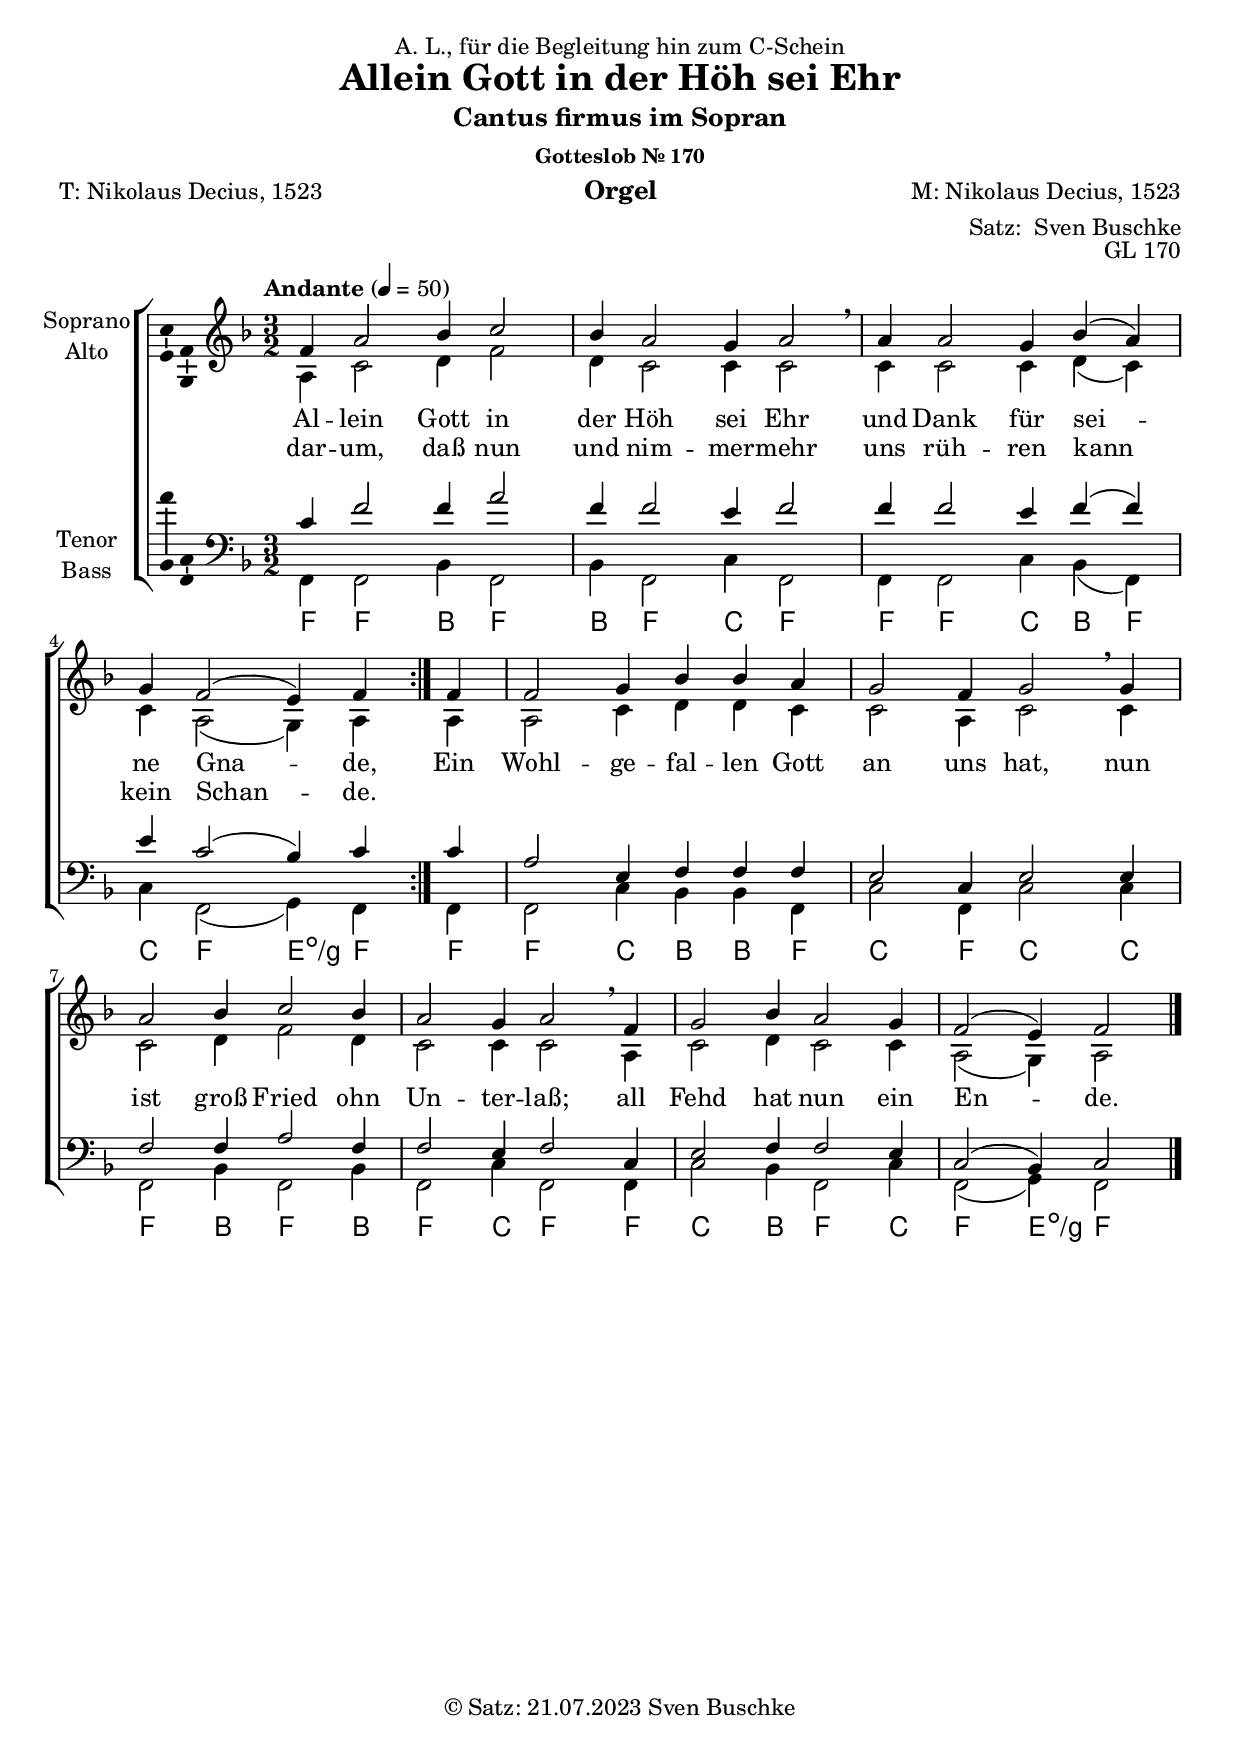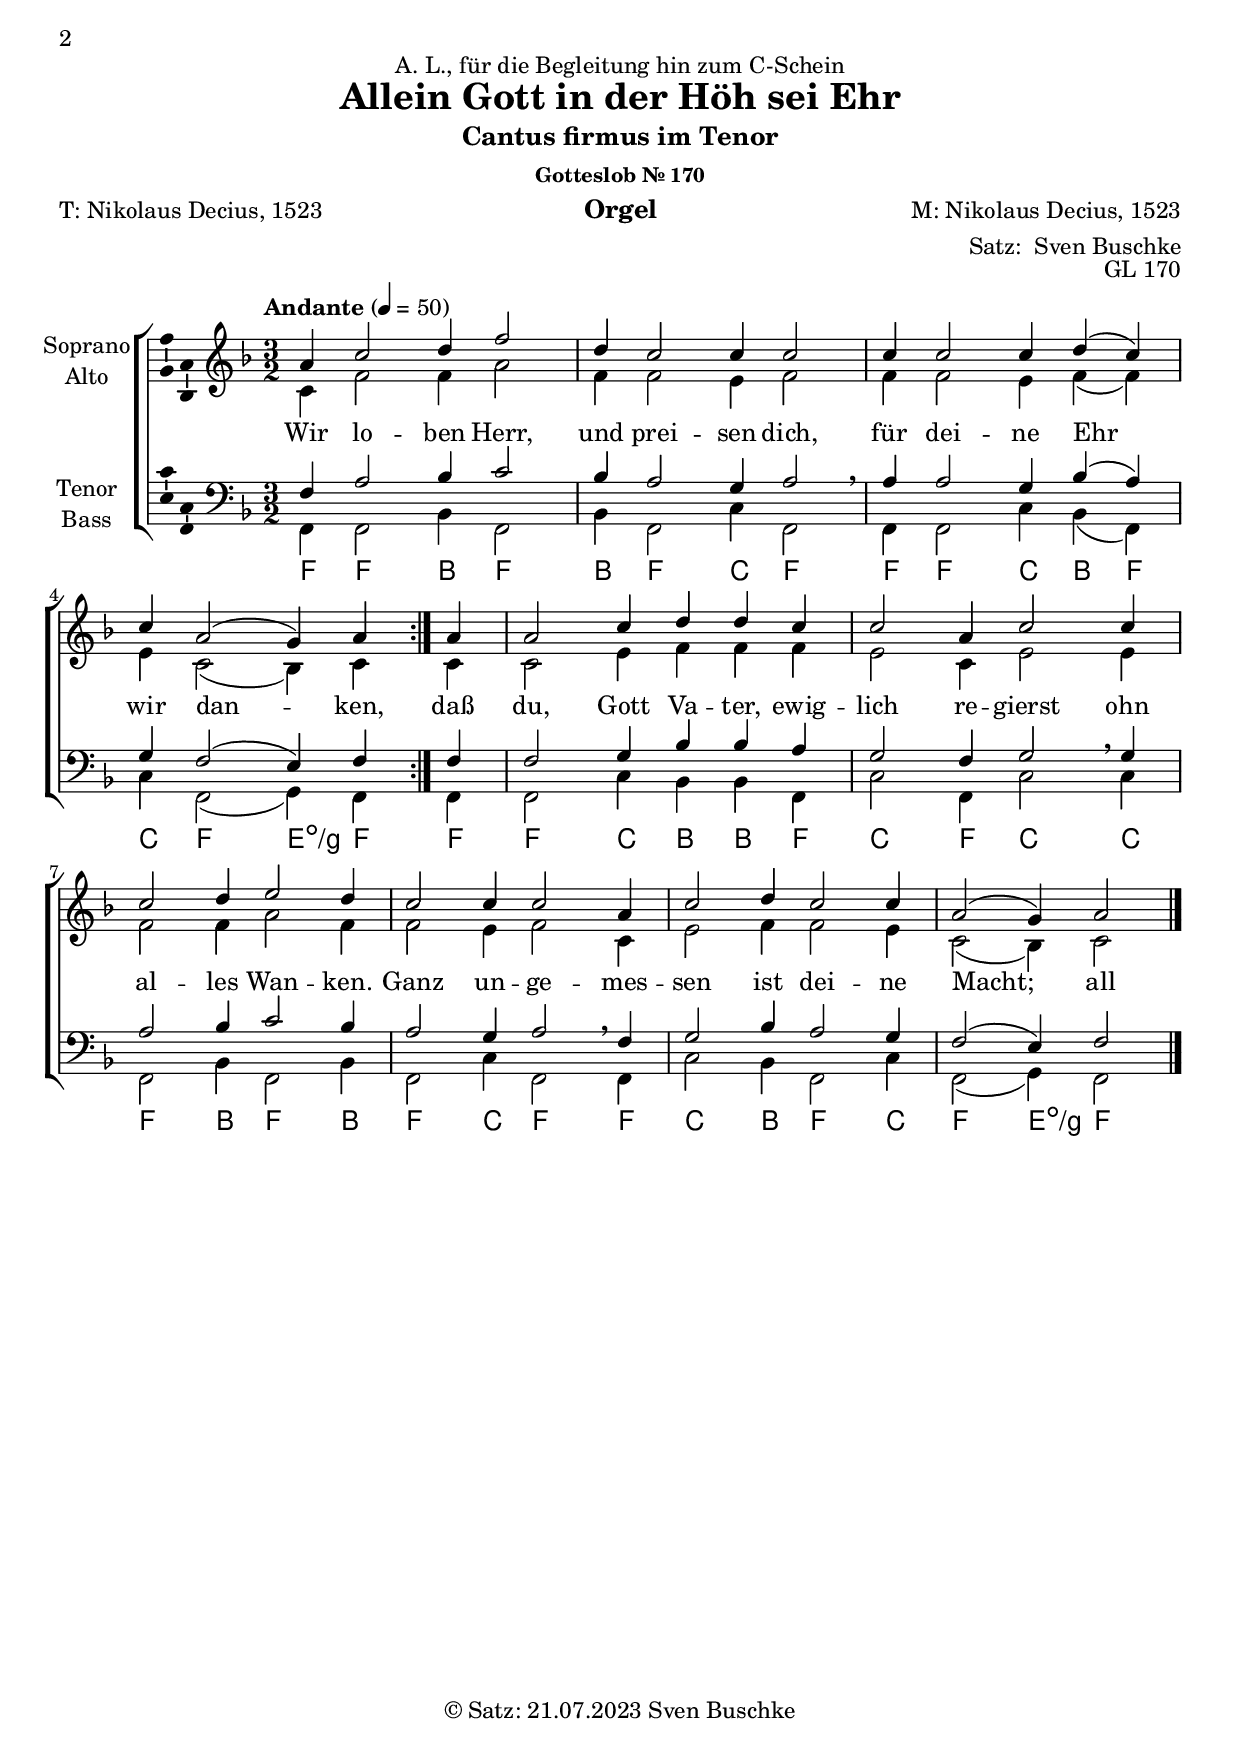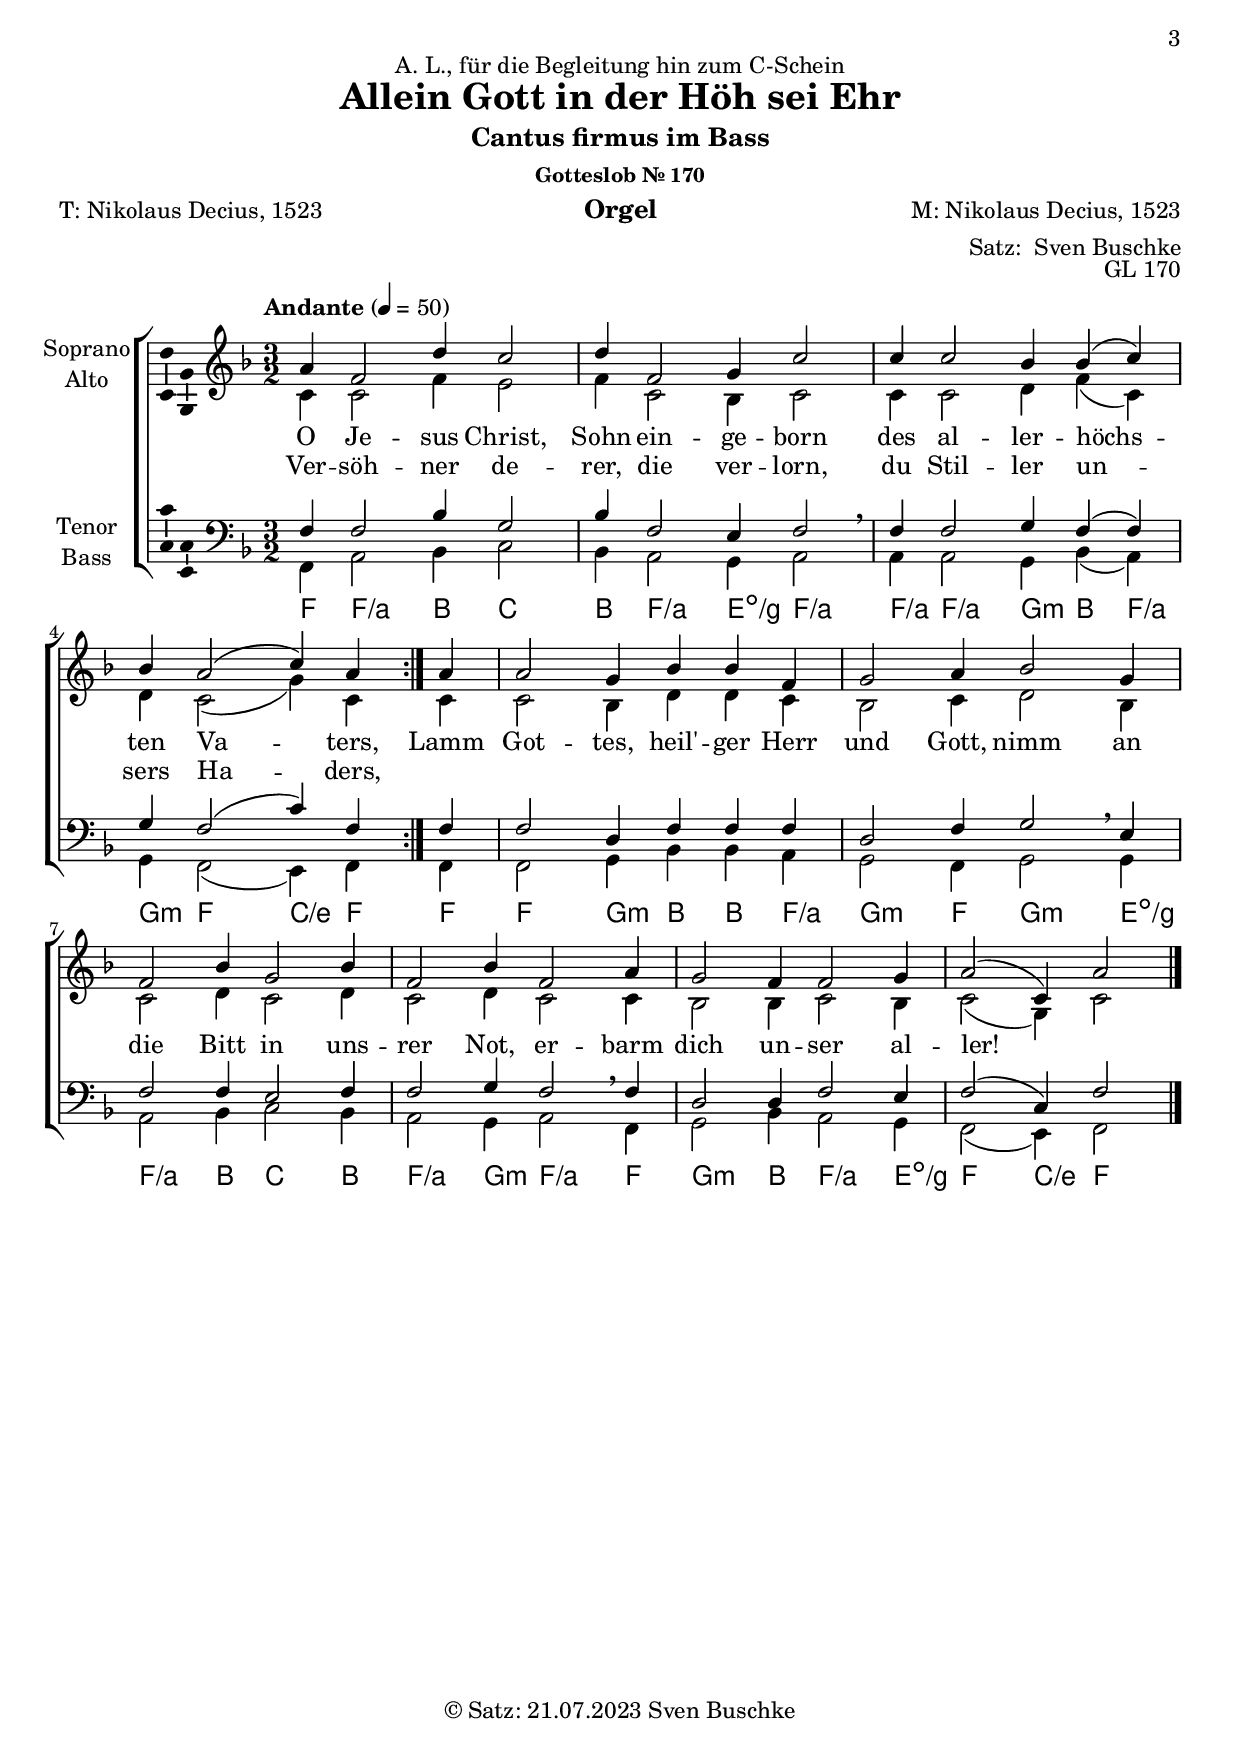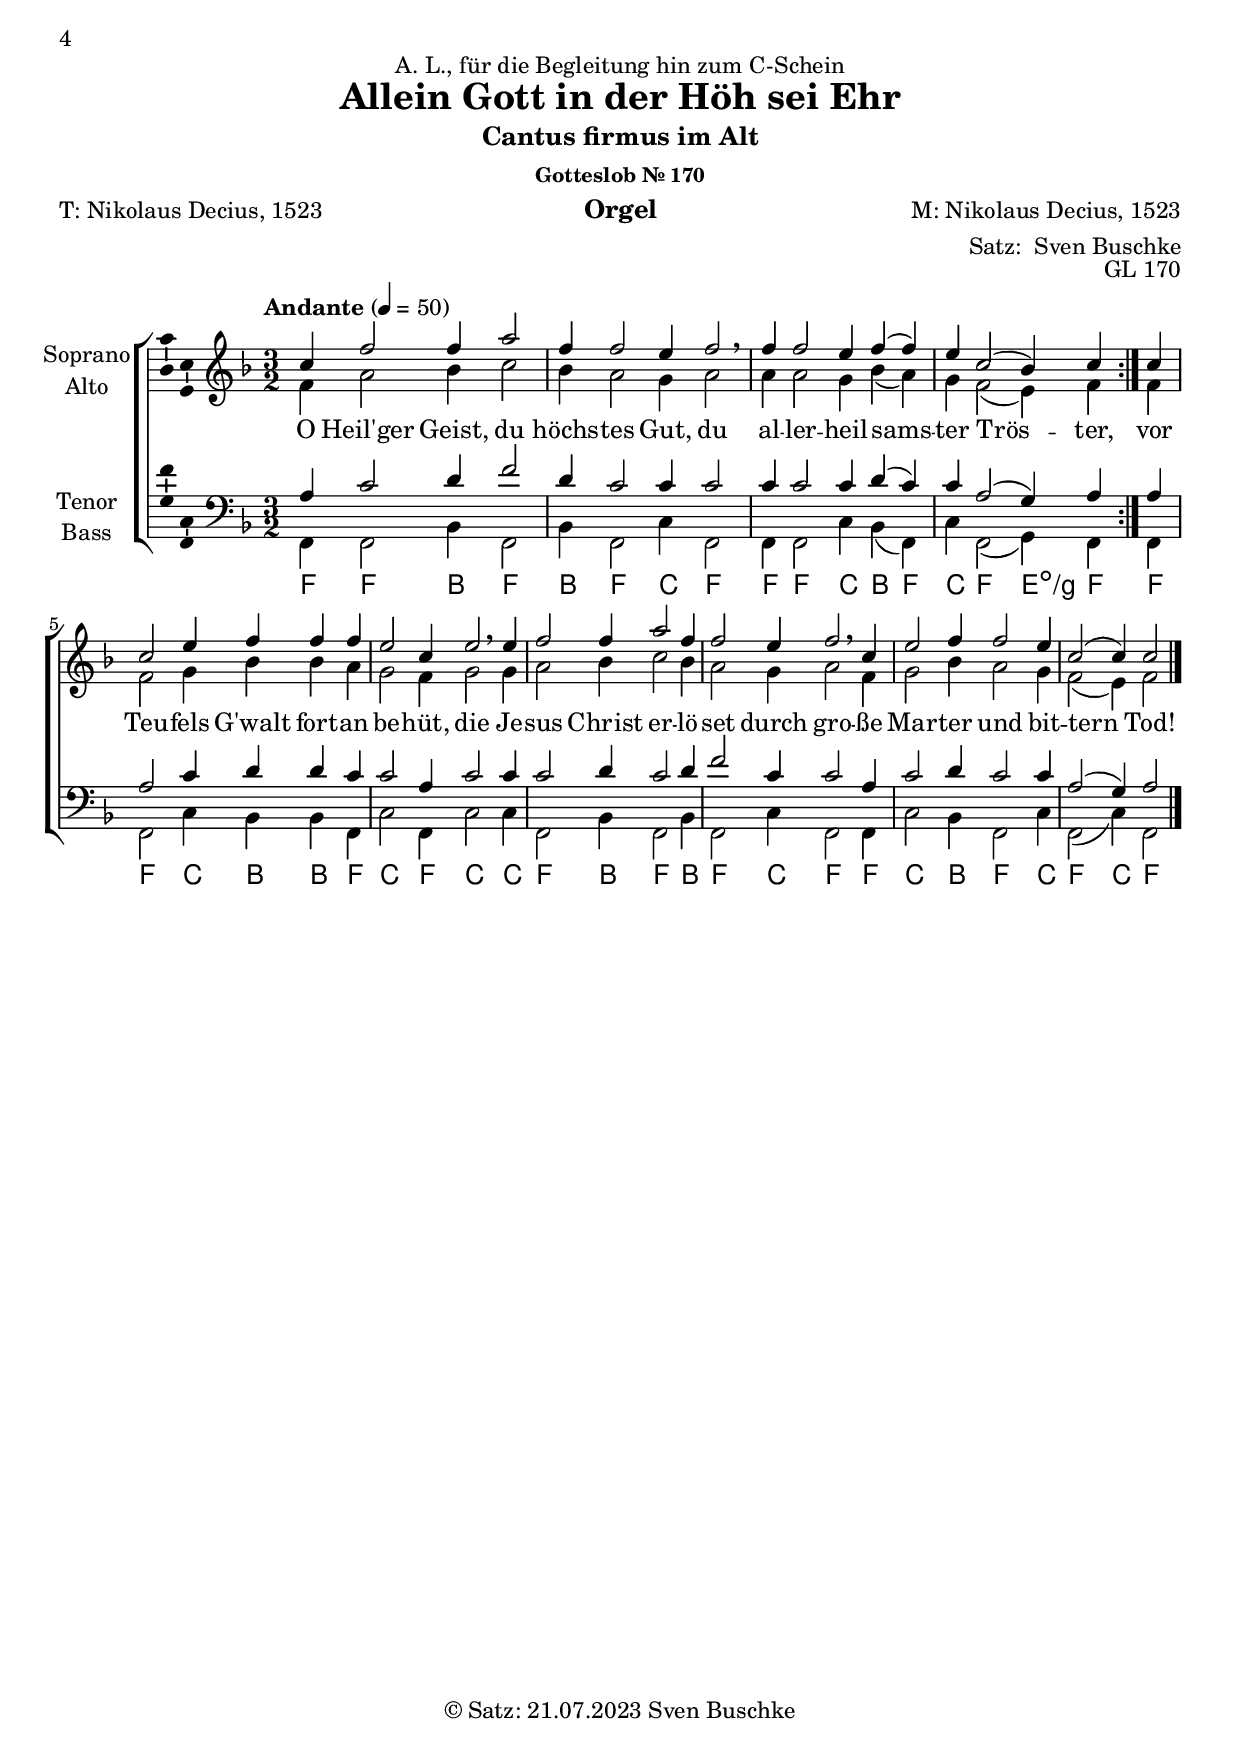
\version "2.24.1"
\language "english"

\include "predefined-guitar-fretboards.ly"

\header {
  dedication = "A. L., für die Begleitung hin zum C-Schein"
  title = "Allein Gott in der Höh sei Ehr"
  subsubtitle = "Gotteslob Nr. 170"
  instrument = "Orgel"
  composer = "M: Nikolaus Decius, 1523"
  arranger = \markup { "Satz: " \with-url #"https://buschke.com" "Sven Buschke" }
  poet = "T: Nikolaus Decius, 1523"
  meter = ""
  piece = ""
  opus = "GL 170"
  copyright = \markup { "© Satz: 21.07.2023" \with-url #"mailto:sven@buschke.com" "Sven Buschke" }
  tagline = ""
}

global = {
  \key f \major
  \time 3/2
  \tempo "Andante" 4=50
}

\layout {
  \context {
    \Voice
    \consists "Melody_engraver"
    \override Stem #'neutral-direction = #'()
    %      \override SpacingSpanner.common-shortest-duration = #(ly:make-moment 1/8)
    %      \override System.break-visibility = #end-of-line-invisible
  }
}


scoreASoprano = \relative c' {
  \global
  % Music follows here.
  \repeat volta 2 {
    %     \partial 4
    f4
    a2 bf4 c2 bf4 a2 g4 a2\breathe
    a4 a2 g4 bf(a) g f2(e4) f
  }
  f4 f2 g4 bf bf a g2 f4 g2\breathe
  g4 a2 bf4 c2 bf4 a2 g4 a2\breathe
  f4 g2 bf4 a2 g4 f2(e4) f2
  \bar "|."
}

scoreAAlto = \relative c' {
  \global
  % Music follows here.
  \repeat volta 2 {
    %   \partial 4
    a4 c2 d4 f2 d4 c2 c4 c2
    c4 c2 c4 d(c) c a2(g4) a
  }
  a4 a2 c4 d d c c2 a4 c2
  c4 c2 d4 f2 d4 c2 c4 c2
  a4 c2 d4 c2c4 a2(g4) a2
}

scoreATenor = \relative c' {
  \global
  % Music follows here.
  \repeat volta 2 {
    %   \partial 4
    c4 f2 f4 a2 f4 f2 e4 f2
    f4 f2 e4 f(f) e c2(bf4) c
  }
  c4 a2 e4 f f f e2 c4 e2
  e4 f2 f4 a2 f4 f2 e4 f2
  c4 e2 f4 f2 e4 c2(bf4) c2
}

scoreABass = \relative c, {
  \global
  % Music follows here.
  \repeat volta 2 {
    %     \partial 4
    f4
    f2 bf4 f2 bf4 f2 c'4 f,2
    f4 f2 c'4 bf(f) c' f,2(g4) f
  }
  f4 f2 c'4 bf bf f c'2 f,4 c'2
  c4 f,2 bf4 f2 bf4 f2 c'4 f,2
  f4 c'2 bf4 f2 c'4 f,2(g4) f2
}

scoreAVerseA = \lyricmode {
  % Lyrics follow here.
  Al -- lein Gott in der Höh
  sei Ehr und Dank für sei -- ne Gna -- de,
}

scoreAVerseB = \lyricmode {
  % Lyrics follow here.
  dar -- um, daß nun und nim -- mer -- mehr
  uns rüh -- ren kann kein Schan -- de.
}

scoreAVerseC = \lyricmode {
  % Lyrics follow here.
  Ein Wohl -- ge -- fal -- len Gott an uns hat,
  nun ist groß Fried ohn Un -- ter -- laß;
  all Fehd hat nun ein En -- de.
}

scoreAChordNames = \chordmode {
  \global
  \germanChords
  % Chords follow here.
  \repeat volta 2 {
    %     \partial 4
    f4
    f2 bf4 f2 bf4 f2 c4 f2
    f4 f2 c4 bf(f) c f2(e4:dim/g) f4
  }
  f4 f2 c4 bf bf f c2 f4 c2
  c4 f2 bf4 f2 bf4 f2 c4 f2
  f4 c2 bf4 f2 c4 f2(e4:dim/g) f2
}

scoreAFigBass = \figuremode {
  \global
  % Figures follow here.
  \repeat volta 2 {  }

}

scoreAChoirPart = \new ChoirStaff <<
  \new Staff \with {
    midiInstrument = "choir aahs"
    instrumentName = \markup \center-column { "Soprano" "Alto" }
  } <<
    \new Voice = "soprano" \with {
      \consists "Ambitus_engraver"
    } { \voiceOne \scoreASoprano }
    \new Voice = "alto" \with {
      \consists "Ambitus_engraver"
      \override Ambitus #'X-offset = #2.0
    } { \voiceTwo \scoreAAlto }
  >>
  \new Lyrics \with {
    \override VerticalAxisGroup #'staff-affinity = #CENTER
  } \lyricsto "soprano" {<<\scoreAVerseA \new Lyrics {\set associatedVoice = "soprano" \scoreAVerseB}>> \scoreAVerseC}
  \new Staff \with {
    midiInstrument = "choir aahs"
    instrumentName = \markup \center-column { "Tenor" "Bass" }
  } <<
    \clef bass
    \new Voice = "tenor" \with {
      \consists "Ambitus_engraver"
    } { \voiceOne \scoreATenor }
    \new Voice = "bass" \with {
      \consists "Ambitus_engraver"
      \override Ambitus #'X-offset = #2.0
    } { \voiceTwo \scoreABass }
  >>
>>

scoreAChordsPart = <<
  \new ChordNames \scoreAChordNames
  %   \scoreAChordNames
  %   \new FretBoards \scoreAChordNames
>>

scoreABassFiguresPart = \new FiguredBass \with {
  useBassFigureExtenders = ##t
} \scoreAFigBass

\bookpart {
  \header {
    subtitle = "Cantus firmus im Sopran"
  }
  \score {
    <<
      \scoreAChoirPart
      \scoreAChordsPart
      \scoreABassFiguresPart
    >>
    \layout { }
    \midi {
      \tempo 4=100
    }
  }
}

scoreBSoprano = \relative c'' {
  \global
  % Music follows here.
  \repeat volta 2 {
    %     \partial 4
    a4
    c2 d4 f2 d4 c2 c4 c2
    c4 c2 c4 d4(c) c a2(g4) a
  }
  a4 a2 c4 d d c c2 a4 c2
  c4 c2 d4 e2 d4 c2 c4 c2
  a4 c2 d4 c2 c4 a2(g4) a2
}

scoreBAlto = \relative c' {
  \global
  % Music follows here.
  \repeat volta 2 {
    %     \partial 4
    c4
    f2 f4 a2 f4 f2 e4 f2
    f4 f2 e4 f(f) e c2(bf4) c
  }
  c4 c2 e4 f f f e2 c4 e2
  e4 f2 f4 a2 f4 f2 e4 f2
  c4 e2 f4 f2 e4 c2(bf4) c2
}

scoreBTenor = \relative c {
  \global
  % Music follows here.
  \repeat volta 2 {
    %     \partial 4
    f4
    a2 bf4 c2 bf4 a2 g4 a2\breathe
    a4 a2 g4 bf(a) g f2(e4) f
  }
  f4 f2 g4 bf bf a g2 f4 g2\breathe
  g4 a2 bf4 c2 bf4 a2 g4 a2\breathe
  f4 g2 bf4 a2 g4 f2(e4) f2
  \bar "|."
}

scoreBBass = \relative c {
  \global
  % Music follows here.
  \repeat volta 2 {
    %     \partial 4
    f,4
    f2 bf4 f2 bf4 f2 c'4 f,2
    f4 f2 c'4 bf(f) c' f,2(g4) f
  }
  f4 f2 c'4 bf bf f c'2 f,4 c'2
  c4 f,2 bf4 f2 bf4 f2 c'4 f,2
  f4 c'2 bf4 f2 c'4 f,2(g4) f2
}

scoreBVerseA = \lyricmode {
  % Lyrics follow here.
  Wir lo -- ben Herr, und prei -- sen dich,
  für dei -- ne Ehr wir dan -- ken,
  daß du, Gott Va -- ter, ewig -- lich
  re -- gierst ohn al -- les Wan -- ken.
  Ganz un -- ge -- mes -- sen ist dei -- ne Macht;
  all -- zeit ge -- schieht, was du be -- dacht.
  Wohl uns des gu -- ten Her -- ren!
}

scoreBVerseB = \lyricmode {
  % Lyrics follow here.

}

scoreBVerseC = \lyricmode {
  % Lyrics follow here.

}

scoreBChordNames = \chordmode {
  \global
  \germanChords
  % Chords follow here.
  \repeat volta 2 {
    %     \partial 4
    f4
    f2 bf4 f2 bf4 f2 c4 f2
    f4 f2 c4 bf(f) c f2(e4:dim/g) f4
  }
  f4 f2 c4 bf bf f c2 f4 c2
  c4 f2 bf4 f2 bf4 f2 c4 f2
  f4 c2 bf4 f2 c4 f2(e4:dim/g) f2
}

scoreBFigBass = \figuremode {
  \global
  % Figures follow here.

}

scoreBChoirPart = \new ChoirStaff <<
  \new Staff \with {
    midiInstrument = "choir aahs"
    instrumentName = \markup \center-column { "Soprano" "Alto" }
  } <<
    \new Voice = "soprano" \with {
      \consists "Ambitus_engraver"
    } { \voiceOne \scoreBSoprano }
    \new Voice = "alto" \with {
      \consists "Ambitus_engraver"
      \override Ambitus #'X-offset = #2.0
    } { \voiceTwo \scoreBAlto }
  >>
  \new Lyrics \with {
    \override VerticalAxisGroup #'staff-affinity = #CENTER
  } \lyricsto "soprano" {<<\scoreBVerseA \new Lyrics {\set associatedVoice = "soprano" \scoreBVerseB}>> \scoreBVerseC}
  \new Staff \with {
    midiInstrument = "choir aahs"
    instrumentName = \markup \center-column { "Tenor" "Bass" }
  } <<
    \clef bass
    \new Voice = "tenor" \with {
      \consists "Ambitus_engraver"
    } { \voiceOne \scoreBTenor }
    \new Voice = "bass" \with {
      \consists "Ambitus_engraver"
      \override Ambitus #'X-offset = #2.0
    } { \voiceTwo \scoreBBass }
  >>
>>

scoreBChordsPart = <<
  \new ChordNames \scoreBChordNames
  %   \scoreBChordNames
  %   \new FretBoards \scoreBChordNames
>>

scoreBBassFiguresPart = \new FiguredBass \with {
  useBassFigureExtenders = ##t
} \scoreBFigBass

\bookpart {
  \header {
    subtitle = "Cantus firmus im Tenor"
  }
  \score {
    <<
      \scoreBChoirPart
      \scoreBChordsPart
      \scoreBBassFiguresPart
    >>
    \layout { }
    \midi {
      \tempo 4=100
    }
  }
}

scoreCSoprano = \relative c'' {
  \global
  % Music follows here.
  \repeat volta 2 {
    a4 f2 d'4 c2 d4 f,2 g4 c2
    c4 c2 bf4 bf(c) bf a2(c4) a
  }
  a4 a2 g4 bf bf f g2 a4 bf2
  g4 f2 bf4 g2 bf4 f2 bf4 f2
  a4 g2 f4 f2 g4 a2(c,4) a'2
}

scoreCAlto = \relative c' {
  \global
  % Music follows here.
  \repeat volta 2 {
    c4 c2 f4 e2 f4 c2 bf4 c2
    c4 c2 d4 f(c) d c2(g'4) c,
  }
  c4 c2 bf4 d d c bf2 c4 d2
  bf4 c2 d4 c2 d4 c2 d4 c2
  c4 bf2 bf4 c2 bf4 c2(g4) c2
}

scoreCTenor = \relative c' {
  \global
  % Music follows here.
  \repeat volta 2 {
    %     \partial 4
    f,4
    f2 bf4 g2 bf4 f2 e4 f2
    f4 f2 g4 f(f) g f2(c'4) f,
  }
  f4 f2 d4 f f f d2 f4 g2
  e4 f2 f4 e2 f4 f2 g4 f2
  f4 d2 d4 f2 e4 f2(c4) f2
}

scoreCBass = \relative c, {
  \global
  % Music follows here.
  \repeat volta 2 {
    %     \partial 4
    f4
    a2 bf4 c2 bf4 a2 g4 a2\breathe
    a4 a2 g4 bf(a) g f2(e4) f
  }
  f4 f2 g4 bf bf a g2 f4 g2\breathe
  g4 a2 bf4 c2 bf4 a2 g4 a2\breathe
  f4 g2 bf4 a2 g4 f2(e4) f2
  \bar "|."
}

scoreCVerseA = \lyricmode {
  % Lyrics follow here.
  O Je -- sus Christ, Sohn ein -- ge -- born
  des al -- ler -- höchs -- ten Va -- ters,
}

scoreCVerseB = \lyricmode {
  % Lyrics follow here.
  Ver -- söh -- ner de -- rer, die ver -- lorn,
  du Stil -- ler un -- sers Ha -- ders,
}

scoreCVerseC = \lyricmode {
  % Lyrics follow here.
  Lamm Got -- tes, heil' -- ger Herr und Gott,
  nimm an die Bitt in uns -- rer Not,
  er -- barm dich un -- ser al -- ler!
}

scoreCChordNames = \chordmode {
  \global
  \germanChords
  % Chords follow here.
  \repeat volta 2 {
    %     \partial 4
    f4
    f2/a bf4 c2 bf4 f2/a e4:dim/g f2/a
    f4/a f2/a g4:m bf(f/a) g:m f2(c4/e) f4
  }
  f4 f2 g4:m bf bf f/a g2:m f4 g2:m
  e4:dim/g f2/a bf4 c2 bf4 f2/a g4:m f2/a
  f4 g2:m bf4 f2/a e4:dim/g f2(c4/e) f2
}

scoreCFigBass = \figuremode {
  \global
  % Figures follow here.

}

scoreCChoirPart = \new ChoirStaff <<
  \new Staff \with {
    midiInstrument = "choir aahs"
    instrumentName = \markup \center-column { "Soprano" "Alto" }
  } <<
    \new Voice = "soprano" \with {
      \consists "Ambitus_engraver"
    } { \voiceOne \scoreCSoprano }
    \new Voice = "alto" \with {
      \consists "Ambitus_engraver"
      \override Ambitus #'X-offset = #2.0
    } { \voiceTwo \scoreCAlto }
  >>
  \new Lyrics \with {
    \override VerticalAxisGroup #'staff-affinity = #CENTER
  } \lyricsto "soprano" {<<\scoreCVerseA \new Lyrics {\set associatedVoice = "soprano" \scoreCVerseB}>> \scoreCVerseC}
  \new Staff \with {
    midiInstrument = "choir aahs"
    instrumentName = \markup \center-column { "Tenor" "Bass" }
  } <<
    \clef bass
    \new Voice = "tenor" \with {
      \consists "Ambitus_engraver"
    } { \voiceOne \scoreCTenor }
    \new Voice = "bass" \with {
      \consists "Ambitus_engraver"
      \override Ambitus #'X-offset = #2.0
    } { \voiceTwo \scoreCBass }
  >>
>>

scoreCChordsPart = <<
  \new ChordNames \scoreCChordNames
  %   \scoreCChordNames
  %   \new FretBoards \scoreCChordNames
>>

scoreCBassFiguresPart = \new FiguredBass \with {
  useBassFigureExtenders = ##t
} \scoreCFigBass

\bookpart {
  \header {
    subtitle = "Cantus firmus im Bass"
  }
  \score {
    <<
      \scoreCChoirPart
      \scoreCChordsPart
      \scoreCBassFiguresPart
    >>
    \layout { }
    \midi {
      \tempo 4=100
    }
  }
}

scoreDSoprano = \relative c'' {
  \global
  % Music follows here.
  %   \partial 4
  \repeat volta 2 {
    c4 f2 f4 a2 f4 f2 e4 f2
    f4 f2 e4 f(f) e c2(bf4) c
  }
  c4 c2 e4 f f f e2 c4 e2
  e4 f2 f4 a2 f4 f2 e4 f2
  c4 e2 f4 f2 e4 c2(c4) c2
}

scoreDAlto = \relative c {
  \global
  % Music follows here.
  \repeat volta 2 {
    %     \partial 4
    f'4
    a2 bf4 c2 bf4 a2 g4 a2\breathe
    a4 a2 g4 bf(a) g f2(e4) f
  }
  f4 f2 g4 bf bf a g2 f4 g2\breathe
  g4 a2 bf4 c2 bf4 a2 g4 a2\breathe
  f4 g2 bf4 a2 g4 f2(e4) f2
  \bar "|."
}

scoreDTenor = \relative c' {
  \global
  % Music follows here.
  \repeat volta 2 {
    a4 c2 d4 f2 d4 c2 c4 c2
    c4 c2 c4 d(c) c a2(g4) a
  }
  a4 a2 c4 d d c c2 a4 c2
  c4 c2 d4 c2 d4 f2 c4 c2
  a4 c2 d4 c2 c4 a2(g4) a2
}

scoreDBass = \relative c {
  \global
  % Music follows here.
  \repeat volta 2 {
    %     \partial 4
    f,4
    f2 bf4 f2 bf4 f2 c'4 f,2
    f4 f2 c'4 bf(f) c' f,2(g4) f
  }
  f4 f2 c'4 bf bf f c'2 f,4 c'2
  c4 f,2 bf4 f2 bf4 f2 c'4 f,2
  f4 c'2 bf4 f2 c'4 f,2(c'4) f,2
}

scoreDVerseA = \lyricmode {
  % Lyrics follow here.
  O Heil'ger Geist, du höchs -- tes Gut,
  du al -- ler -- heil -- sams -- ter Trös -- ter,
  vor Teu -- fels G'walt fort -- an be -- hüt,
  die Je -- sus Christ er -- lö -- set
  durch gro -- ße Mar -- ter und bit -- tern Tod!
  Wend un -- sern Jam -- mer, uns -- re Not!
  Dar -- auf wir uns ver -- las -- sen.
}

scoreDVerseB = \lyricmode {
  % Lyrics follow here.

}

scoreDVerseC = \lyricmode {
  % Lyrics follow here.

}

scoreDChordNames = \chordmode {
  \global
  \germanChords
  % Chords follow here.
  \repeat volta 2 {
    %     \partial 4
    f4
    f2 bf4 f2 bf4 f2 c4 f2
    f4 f2 c4 bf(f) c f2(e4:dim/g) f4
  }
  f4 f2 c4 bf bf f c2 f4 c2
  c4 f2 bf4 f2 bf4 f2 c4 f2
  f4 c2 bf4 f2 c4 f2(c4) f2
}

scoreDFigBass = \figuremode {
  \global
  % Figures follow here.

}

scoreDChoirPart = \new ChoirStaff <<
  \new Staff \with {
    midiInstrument = "choir aahs"
    instrumentName = \markup \center-column { "Soprano" "Alto" }
  } <<
    \new Voice = "soprano" \with {
      \consists "Ambitus_engraver"
    } { \voiceOne \scoreDSoprano }
    \new Voice = "alto" \with {
      \consists "Ambitus_engraver"
      \override Ambitus #'X-offset = #2.0
    } { \voiceTwo \scoreDAlto }
  >>
  \new Lyrics \with {
    \override VerticalAxisGroup #'staff-affinity = #CENTER
  } \lyricsto "soprano" {<<\scoreDVerseA \new Lyrics {\set associatedVoice = "soprano" \scoreDVerseB}>> \scoreAVerseC}
  \new Staff \with {
    midiInstrument = "choir aahs"
    instrumentName = \markup \center-column { "Tenor" "Bass" }
  } <<
    \clef bass
    \new Voice = "tenor" \with {
      \consists "Ambitus_engraver"
    } { \voiceOne \scoreDTenor }
    \new Voice = "bass" \with {
      \consists "Ambitus_engraver"
      \override Ambitus #'X-offset = #2.0
    } { \voiceTwo \scoreDBass }
  >>
>>

scoreDChordsPart = <<
  \new ChordNames \scoreDChordNames
  %   \scoreDChordNames
  %   \new FretBoards \scoreDChordNames
>>

scoreDBassFiguresPart = \new FiguredBass \with {
  useBassFigureExtenders = ##t
} \scoreDFigBass

\bookpart {
  \header {
    subtitle = "Cantus firmus im Alt"
  }
  \score {
    <<
      \scoreDChoirPart
      \scoreDChordsPart
      \scoreDBassFiguresPart
    >>
    \layout { }
    \midi {
      \tempo 4=100
    }
  }
}